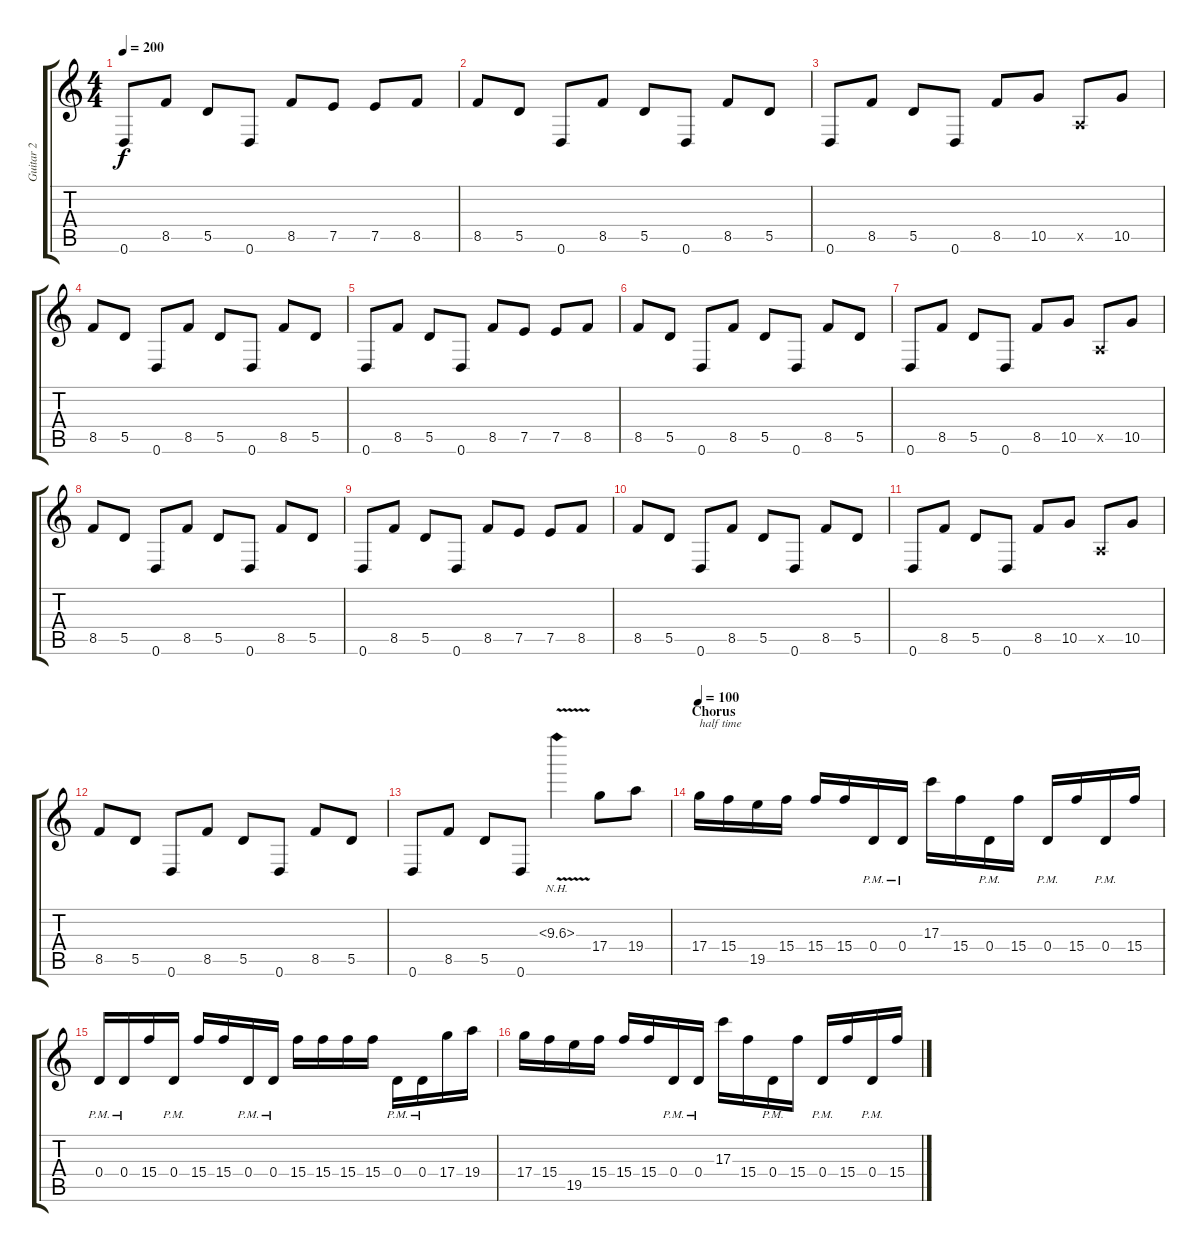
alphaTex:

\track ("Guitar 2" "Guitar 2") {instrument distortionguitar}
\staff {score tabs}
\tuning (E4 B3 G3 D3 A2 D2) {hide}
\ts (4 4)
\tempo 200
\clef g2
\ks c
0.6.8{dy f} 8.5.8 5.5.8 0.6.8 8.5.8 7.5.8 7.5.8 8.5.8 |
8.5.8 5.5.8 0.6.8 8.5.8 5.5.8 0.6.8 8.5.8 5.5.8 |
0.6.8 8.5.8 5.5.8 0.6.8 8.5.8 10.5.8 0.5{x}.8 10.5.8 |
8.5.8 5.5.8 0.6.8 8.5.8 5.5.8 0.6.8 8.5.8 5.5.8 |
0.6.8 8.5.8 5.5.8 0.6.8 8.5.8 7.5.8 7.5.8 8.5.8 |
8.5.8 5.5.8 0.6.8 8.5.8 5.5.8 0.6.8 8.5.8 5.5.8 |
0.6.8 8.5.8 5.5.8 0.6.8 8.5.8 10.5.8 0.5{x}.8 10.5.8 |
8.5.8 5.5.8 0.6.8 8.5.8 5.5.8 0.6.8 8.5.8 5.5.8 |
0.6.8 8.5.8 5.5.8 0.6.8 8.5.8 7.5.8 7.5.8 8.5.8 |
8.5.8 5.5.8 0.6.8 8.5.8 5.5.8 0.6.8 8.5.8 5.5.8 |
0.6.8 8.5.8 5.5.8 0.6.8 8.5.8 10.5.8 0.5{x}.8 10.5.8 |
8.5.8 5.5.8 0.6.8 8.5.8 5.5.8 0.6.8 8.5.8 5.5.8 |
0.6.8 8.5.8 5.5.8 0.6.8 10.3{nh v}.4 17.4.8 19.4.8 |
\section ("" "Chorus")
\tempo 100
17.4.16{txt "half time"} 15.4.16 19.5.16 15.4.16 15.4.16 15.4.16 0.4{pm}.16 0.4{pm}.16 17.3.16 15.4.16 0.4{pm}.16 15.4.16 0.4{pm}.16 15.4.16 0.4{pm}.16 15.4.16 |
0.4{pm}.16 0.4{pm}.16 15.4.16 0.4{pm}.16 15.4.16 15.4.16 0.4{pm}.16 0.4{pm}.16 15.4.16 15.4.16 15.4.16 15.4.16 0.4{pm}.16 0.4{pm}.16 17.4.16 19.4.16 |
17.4.16 15.4.16 19.5.16 15.4.16 15.4.16 15.4.16 0.4{pm}.16 0.4{pm}.16 17.3.16 15.4.16 0.4{pm}.16 15.4.16 0.4{pm}.16 15.4.16 0.4{pm}.16 15.4.16
